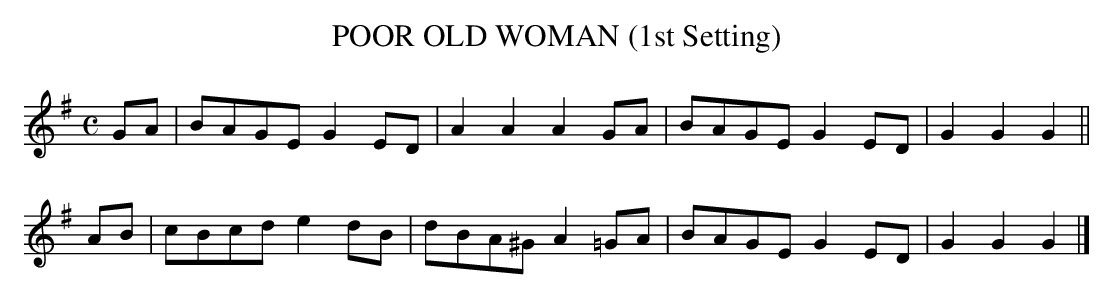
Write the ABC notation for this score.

X:1
T:POOR OLD WOMAN (1st Setting)
Y:"animated"
M:C
L:1/8
K:G % source key = F
GA|BAGE G2ED|A2A2 A2GA|BAGE G2ED|G2G2 G2||
AB|cBcd e2dB|dBA^G A2=GA|BAGE G2ED|G2G2 G2|]
